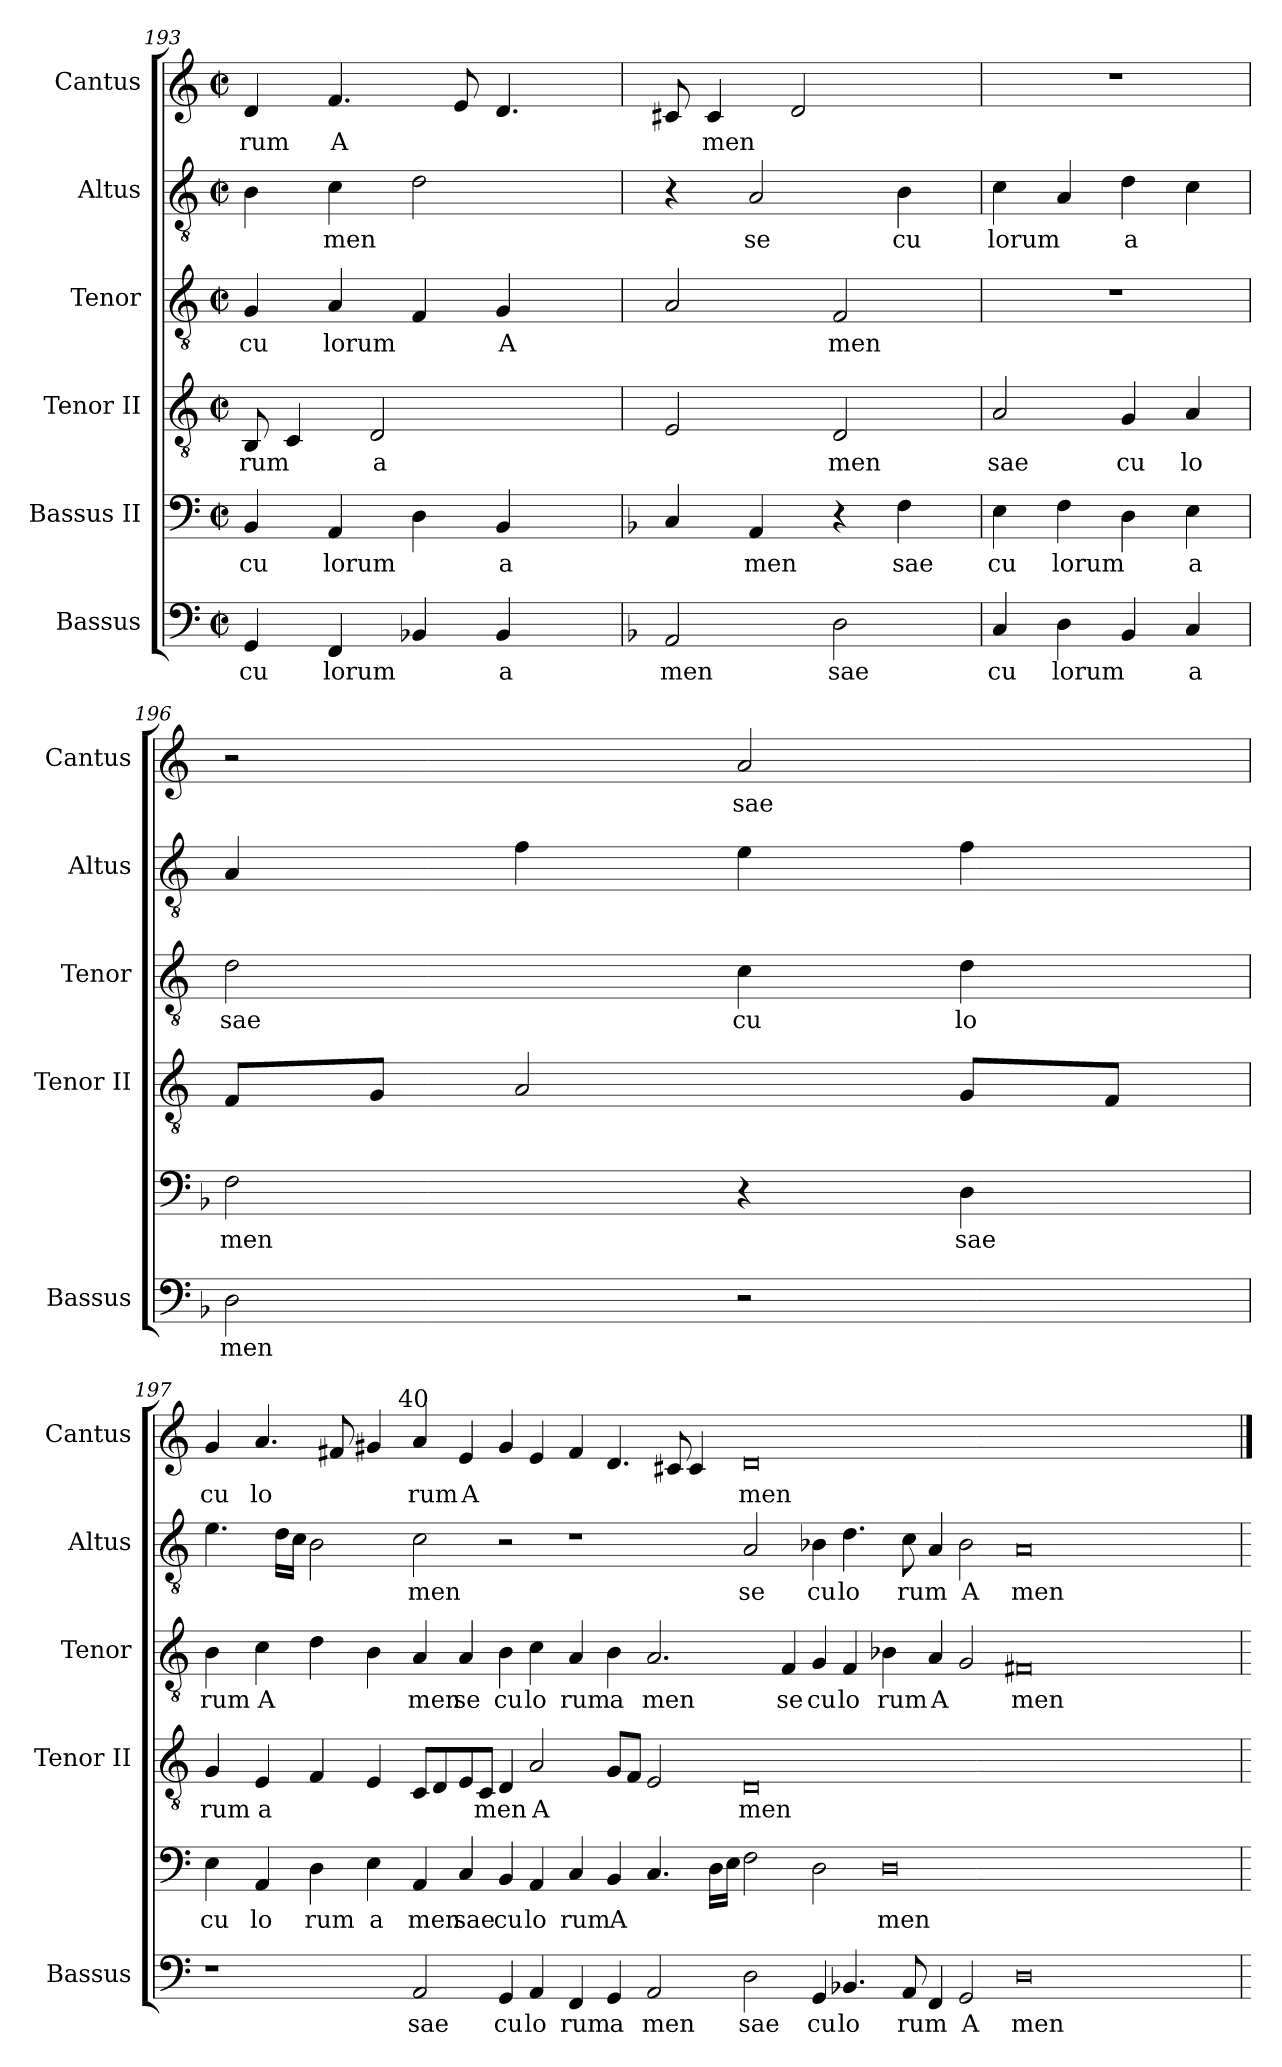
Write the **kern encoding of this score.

**kern	**text	**kern	**text	**kern	**text	**kern	**text	**kern	**text	**kern	**text
*part6	*part6	*part5	*part5	*part4	*part4	*part3	*part3	*part2	*part2	*part1	*part1
*staff6	*staff6	*staff5	*staff5	*staff4	*staff4	*staff3	*staff3	*staff2	*staff2	*staff1	*staff1
*I"Bassus	*	*I"Bassus II	*	*I"Tenor II	*	*I"Tenor	*	*I"Altus	*	*I"Cantus	*
*I'Bassus	*	*	*	*I'Tenor II	*	*I'Tenor	*	*I'Altus	*	*I'Cantus	*
*clefF4	*	*clefF4	*	*clefGv2	*	*clefGv2	*	*clefGv2	*	*clefG2	*
*k[]	*	*	*	*k[]	*	*k[]	*	*k[]	*	*k[]	*
*C:	*	*	*	*C:	*	*C:	*	*C:	*	*C:	*
*M2/2	*	*M2/2	*	*M2/2	*	*M2/2	*	*M2/2	*	*M2/2	*
*met(c|)	*	*met(c|)	*	*met(c|)	*	*met(c|)	*	*met(c|)	*	*met(c|)	*
=193	=193	=193	=193	=193	=193	=193	=193	=193	=193	=193	=193
!	!LO:LY:b:cj	!	!LO:LY:b:cj	!	!LO:LY:b	!	!LO:LY:b:cj	!	!	!	!LO:LY:b:cj
4GG/	cu	4BB/	cu	8BB/	rum	4G/	cu	4B\	.	4d>/	rum
.	.	.	.	4C/	.	.	.	.	.	.	.
!	!LO:LY:b	!	!LO:LY:b	!	!	!	!LO:LY:b	!	!LO:LY:b	!	!LO:LY:b:cj
4FF/	lorum	4AA/	lorum	.	.	4A/	lorum	4c\	men	4.f/	A
!	!	!	!	!	!LO:LY:b:cj	!	!	!	!	!	!
.	.	.	.	2D/	a	.	.	.	.	.	.
4BB-/	.	4D\	.	.	.	4F/	.	2d\	.	.	.
.	.	.	.	.	.	.	.	.	.	8e/	.
!	!LO:LY:b:cj	!	!LO:LY:b:cj	!	!	!	!LO:LY:b:cj	!	!	!	!
4BB-/	a	4BB/	a	.	.	4G/	A	.	.	4.d/	.
.	.	.	.	4ryy	.	.	.	.	.	.	.
8ryy	.	8ryy	.	.	.	8ryy	.	8ryy	.	.	.
=194	=194	=194	=194	=194	=194	=194	=194	=194	=194	=194	=194
*k[b-]	*	*k[b-]	*	*	*	*	*	*	*	*	*
*F:	*	*F:	*	*	*	*	*	*	*	*	*
!	!LO:LY:b:cj	!	!	!	!	!	!	!	!	!	!
2AA/	men	4C/	.	2E/	.	2A/	.	4r	.	8c#/	.
!	!	!	!	!	!	!	!	!	!	!	!LO:LY:b
.	.	.	.	.	.	.	.	.	.	4c#/	men
!	!	!	!LO:LY:b:cj	!	!	!	!	!	!LO:LY:b:cj	!	!
.	.	4AA/	men	.	.	.	.	2A/	se	.	.
.	.	.	.	.	.	.	.	.	.	2d/	.
!	!LO:LY:b:cj	!	!	!	!LO:LY:b:cj	!	!LO:LY:b:cj	!	!	!	!
2D\	sae	4r	.	2D/	men	2F/	men	.	.	.	.
!	!	!	!LO:LY:b:cj	!	!	!	!	!	!LO:LY:b:cj	!	!
.	.	4F\	sae	.	.	.	.	4B\	cu	.	.
.	.	.	.	.	.	.	.	.	.	8ryy	.
=195	=195	=195	=195	=195	=195	=195	=195	=195	=195	=195	=195
!	!LO:LY:b:cj	!	!LO:LY:b:cj	!	!LO:LY:b:cj	!	!	!	!LO:LY:b	!	!
4C/	cu	4E\	cu	2A/	sae	1r	.	4c\	lorum	1r	.
!	!LO:LY:b	!	!LO:LY:b	!	!	!	!	!	!	!	!
4D\	lorum	4F\	lorum	.	.	.	.	4A/	.	.	.
!	!	!	!	!	!LO:LY:b:cj	!	!	!	!LO:LY:b:cj	!	!
4BB-/	.	4D\	.	4G/	cu	.	.	4d\	a	.	.
!	!LO:LY:b:cj	!	!LO:LY:b:cj	!	!LO:LY:b:cj	!	!	!	!	!	!
4C/	a	4E\	a	4A/	lo	.	.	4c\	.	.	.
=196	=196	=196	=196	=196	=196	=196	=196	=196	=196	=196	=196
!	!LO:LY:b:cj	!	!LO:LY:b:cj	!	!	!	!LO:LY:b:cj	!	!	!	!
2D\	men	2F\	men	8F/L	.	2d\	sae	4A/	.	2r	.
.	.	.	.	8G/J	.	.	.	.	.	.	.
.	.	.	.	2A/	.	.	.	4f\	.	.	.
!	!	!	!	!	!	!	!LO:LY:b:cj	!	!	!	!LO:LY:b:cj
2r	.	4r	.	.	.	4c\	cu	4e\	.	2a/	sae
!	!	!	!LO:LY:b:cj	!	!	!	!LO:LY:b:cj	!	!	!	!
.	.	4D\	sae	8G/L	.	4d\	lo	4f\	.	.	.
.	.	.	.	8F/J	.	.	.	.	.	.	.
!!LO:LB:g=z
=197	=197	=197	=197	=197	=197	=197	=197	=197	=197	=197	=197
*k[]	*	*k[]	*	*	*	*	*	*	*	*	*
*C:	*	*C:	*	*	*	*	*	*	*	*	*
!	!	!	!LO:LY:b:cj	!	!LO:LY:b:cj	!	!LO:LY:b:cj	!	!	!	!LO:LY:b:cj
*	*	*	*	*	*	*	*	*^	*	*^	*
1r	.	4E\	cu	4G/	rum	4B\	rum	4.e\	8ryy	.	4g/	2ryy	cu
.	.	.	.	.	.	.	.	.	16ryy	.	.	.	.
.	.	.	.	.	.	.	.	.	64ryy	.	.	.	.
.	.	.	.	.	.	.	.	.	1ryy	.	.	.	.
!	!	!	!LO:LY:b:cj	!	!LO:LY:b:cj	!	!LO:LY:b:cj	!	!	!	!	!	!LO:LY:b:cj
.	.	4AA/	lo	4E/	a	4c\	A	.	.	.	4.a/	.	lo
.	.	.	.	.	.	.	.	16d\L	.	.	.	.	.
.	.	.	.	.	.	.	.	16c\J	.	.	.	.	.
!	!	!	!LO:LY:b:cj	!	!	!	!	!	!	!	!	!	!
.	.	4D\	rum	4F/	.	4d\	.	2B\	.	.	.	4ryy	.
.	.	.	.	.	.	.	.	.	.	.	8f#/	.	.
!	!	!	!LO:LY:b:cj	!	!	!	!	!	!	!	!	!	!
.	.	4E\	a	4E/	.	4B\	.	.	.	.	4g#/	8ryy	.
.	.	.	.	.	.	.	.	.	.	.	.	32.ryy	.
!	!	!	!	!	!	!	!	!	!	!	!	!LO:TX:a:t=40	!
.	.	.	.	.	.	.	.	.	.	.	.	1ryy	.
!	!LO:LY:b:cj	!	!LO:LY:b:cj	!	!	!	!LO:LY:b:cj	!	!	!LO:LY:b:cj	!	!	!LO:LY:b:cj
2AA/	sae	4AA/	men	8C/L	.	4A/	men	2c\	.	men	4a/	.	rum
.	.	.	.	8D/	.	.	.	.	.	.	.	.	.
.	.	.	.	.	.	.	.	.	1ryy	.	.	.	.
!	!	!	!LO:LY:b:cj	!	!	!	!LO:LY:b:cj	!	!	!	!	!	!LO:LY:b:cj
.	.	4C/	sae	8E/	.	4A/	se	.	.	.	4e/	.	A
!	!	!	!	!	!LO:LY:b	!	!	!	!	!	!	!	!
.	.	.	.	8C/J	men	.	.	.	.	.	.	.	.
!	!LO:LY:b:cj	!	!LO:LY:b:cj	!	!	!	!LO:LY:b:cj	!	!	!	!	!	!
4GG/	cu	4BB/	cu	4D/	.	4B\	cu	2r	.	.	4g#/	.	.
!	!LO:LY:b:cj	!	!LO:LY:b:cj	!	!LO:LY:b:cj	!	!LO:LY:b:cj	!	!	!	!	!	!
4AA/	lo	4AA/	lo	2A/	A	4c\	lo	.	.	.	4e/	.	.
.	.	.	.	.	.	.	.	.	.	.	.	1ryy	.
!	!LO:LY:b:cj	!	!LO:LY:b:cj	!	!	!	!LO:LY:b:cj	!	!	!	!	!	!
4FF/	rum	4C/	rum	.	.	4A/	rum	1r	.	.	4f#/	.	.
.	.	.	.	.	.	.	.	.	1ryy	.	.	.	.
!	!LO:LY:b:cj	!	!LO:LY:b:cj	!	!	!	!LO:LY:b:cj	!	!	!	!	!	!
4GG/	a	4BB/	A	8G/L	.	4B\	a	.	.	.	4.d/	.	.
.	.	.	.	8F/J	.	.	.	.	.	.	.	.	.
!	!LO:LY:b:cj	!	!	!	!	!	!LO:LY:b:cj	!	!	!	!	!	!
2AA/	men	4.C/	.	2E/	.	2.A/	men	.	.	.	.	.	.
.	.	.	.	.	.	.	.	.	.	.	8c#/	.	.
.	.	.	.	.	.	.	.	.	.	.	4c#/	.	.
.	.	16D\L	.	.	.	.	.	.	.	.	.	.	.
.	.	.	.	.	.	.	.	.	.	.	.	1ryy	.
.	.	16E\J	.	.	.	.	.	.	.	.	.	.	.
!	!LO:LY:b:cj	!	!	!	!LO:LY:b:cj	!	!	!	!	!LO:LY:b:cj	!	!	!LO:LY:b:cj
2D\	sae	2F\	.	0D	men	.	.	2A/	.	se	0d	.	men
.	.	.	.	.	.	.	.	.	1ryy	.	.	.	.
!	!	!	!	!	!	!	!LO:LY:b:cj	!	!	!	!	!	!
.	.	.	.	.	.	4F/	se	.	.	.	.	.	.
!	!LO:LY:b:cj	!	!	!	!	!	!LO:LY:b:cj	!	!	!LO:LY:b:cj	!	!	!
4GG/	cu	2D\	.	.	.	4G/	cu	4B-\	.	cu	.	.	.
!	!LO:LY:b:cj	!	!	!	!	!	!LO:LY:b:cj	!	!	!LO:LY:b:cj	!	!	!
4.BB-/	lo	.	.	.	.	4F/	lo	4.d\	.	lo	.	.	.
.	.	.	.	.	.	.	.	.	.	.	.	1ryy	.
!	!	!	!LO:LY:b:cj	!	!	!	!LO:LY:b:cj	!	!	!	!	!	!
.	.	0D	men	.	.	4B-\	rum	.	.	.	.	.	.
!	!LO:LY:b	!	!	!	!	!	!	!	!	!LO:LY:b	!	!	!
8AA/	rum	.	.	.	.	.	.	8c\	.	rum	.	.	.
.	.	.	.	.	.	.	.	.	1ryy	.	.	.	.
!	!	!	!	!	!	!	!LO:LY:b:cj	!	!	!	!	!	!
4FF/	.	.	.	.	.	4A/	A	4A/	.	.	.	.	.
!	!LO:LY:b:cj	!	!	!	!	!	!	!	!	!LO:LY:b:cj	!	!	!
2GG/	A	.	.	.	.	2G/	.	2B-\	.	A	.	.	.
.	.	.	.	.	.	.	.	.	.	.	.	1ryy	.
!	!LO:LY:b:cj	!	!	!	!	!	!LO:LY:b:cj	!	!	!LO:LY:b:cj	!	!	!
0D	men	.	.	0ryy	.	0F#	men	0A	.	men	0ryy	.	.
.	.	.	.	.	.	.	.	.	1ryy	.	.	.	.
.	.	.	.	.	.	.	.	.	.	.	.	1ryy	.
.	.	1ryy	.	.	.	.	.	.	.	.	.	.	.
.	.	.	.	.	.	.	.	.	2ryy	.	.	.	.
.	.	.	.	.	.	.	.	.	4ryy	.	.	.	.
.	.	.	.	.	.	.	.	.	.	.	.	16ryy	.
.	.	.	.	.	.	.	.	.	32.ryy	.	.	.	.
.	.	.	.	.	.	.	.	.	.	.	.	64ryy	.
*	*	*	*	*	*	*	*	*v	*v	*	*	*	*
*	*	*	*	*	*	*	*	*	*	*v	*v	*
=	==	=	==	=	==	=	==	=	==	==	==
*-	*-	*-	*-	*-	*-	*-	*-	*-	*-	*-	*-
